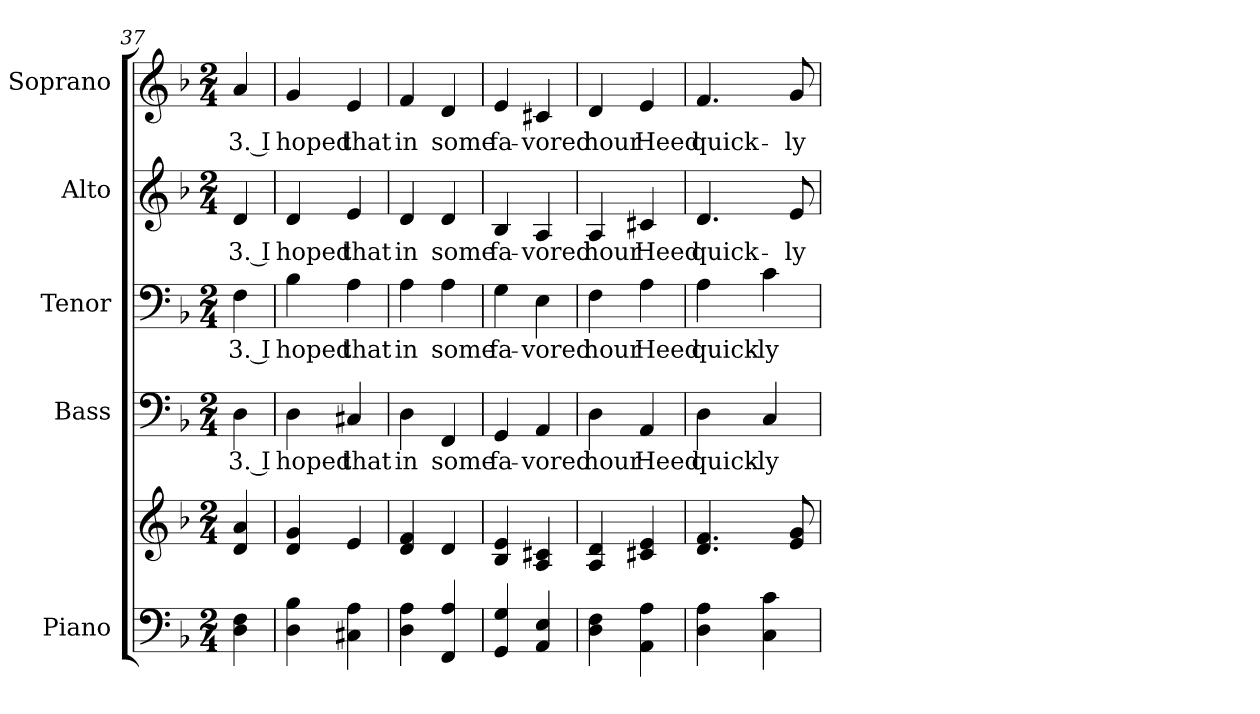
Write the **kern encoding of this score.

**kern	**kern	**kern	**text	**kern	**text	**kern	**text	**kern	**text
*part5	*part5	*part4	*part4	*part3	*part3	*part2	*part2	*part1	*part1
*staff6	*staff5	*staff4	*staff4	*staff3	*staff3	*staff2	*staff2	*staff1	*staff1
*I"Piano	*	*I"Bass	*	*I"Tenor	*	*I"Alto	*	*I"Soprano	*
*I'Pno.	*	*I'B.	*	*I'T.	*	*I'A.	*	*I'S.	*
*clefF4	*clefG2	*clefF4	*	*clefF4	*	*clefG2	*	*clefG2	*
*k[b-]	*k[b-]	*k[b-]	*	*k[b-]	*	*k[b-]	*	*k[b-]	*
*F:	*F:	*F:	*	*F:	*	*F:	*	*F:	*
*M2/4	*M2/4	*M2/4	*	*M2/4	*	*M2/4	*	*M2/4	*
=37	=37	=37	=37	=37	=37	=37	=37	=37	=37
!	!	!	!LO:LY:b:color=#000000	!	!	!	!	!	!
!	!	!	!	!	!LO:LY:b:color=#000000	!	!	!	!
!	!	!	!	!	!	!	!LO:LY:b:color=#000000	!	!
!	!	!	!	!	!	!	!	!	!LO:LY:b:color=#000000
4Di\ 4Fi	4di/ 4ai	4Di\	3. I	4Fi\	3. I	4di/	3. I	4ai/	3. I
=38	=38	=38	=38	=38	=38	=38	=38	=38	=38
!	!	!	!LO:LY:b:color=#000000	!	!	!	!	!	!
!	!	!	!	!	!LO:LY:b:color=#000000	!	!	!	!
!	!	!	!	!	!	!	!LO:LY:b:color=#000000	!	!
!	!	!	!	!	!	!	!	!	!LO:LY:b:color=#000000
4Di\ 4B-i	4di/ 4gi	4Di\	hoped	4B-i\	hoped	4di/	hoped	4gi/	hoped
!	!	!	!LO:LY:b:color=#000000	!	!	!	!	!	!
!	!	!	!	!	!LO:LY:b:color=#000000	!	!	!	!
!	!	!	!	!	!	!	!LO:LY:b:color=#000000	!	!
!	!	!	!	!	!	!	!	!	!LO:LY:b:color=#000000
4C#Xi\ 4Ai	4ei/	4C#Xi/	that	4Ai\	that	4ei/	that	4ei/	that
!!LO:PB:g=z
=39	=39	=39	=39	=39	=39	=39	=39	=39	=39
!	!	!	!LO:LY:b:color=#000000	!	!	!	!	!	!
!	!	!	!	!	!LO:LY:b:color=#000000	!	!	!	!
!	!	!	!	!	!	!	!LO:LY:b:color=#000000	!	!
!	!	!	!	!	!	!	!	!	!LO:LY:b:color=#000000
4Di\ 4Ai	4di/ 4fi	4Di\	in	4Ai\	in	4di/	in	4fi/	in
!	!	!	!LO:LY:b:color=#000000	!	!	!	!	!	!
!	!	!	!	!	!LO:LY:b:color=#000000	!	!	!	!
!	!	!	!	!	!	!	!LO:LY:b:color=#000000	!	!
!	!	!	!	!	!	!	!	!	!LO:LY:b:color=#000000
4FFi/ 4Ai	4di/	4FFi/	some	4Ai\	some	4di/	some	4di/	some
=40	=40	=40	=40	=40	=40	=40	=40	=40	=40
!	!	!	!LO:LY:b:color=#000000	!	!	!	!	!	!
!	!	!	!	!	!LO:LY:b:color=#000000	!	!	!	!
!	!	!	!	!	!	!	!LO:LY:b:color=#000000	!	!
!	!	!	!	!	!	!	!	!	!LO:LY:b:color=#000000
4GGi/ 4Gi	4B-i/ 4ei	4GGi/	fa-	4Gi\	fa-	4B-i/	fa-	4ei/	fa-
!	!	!	!LO:LY:b:color=#000000	!	!	!	!	!	!
!	!	!	!	!	!LO:LY:b:color=#000000	!	!	!	!
!	!	!	!	!	!	!	!LO:LY:b:color=#000000	!	!
!	!	!	!	!	!	!	!	!	!LO:LY:b:color=#000000
4AAi/ 4Ei	4Ai/ 4c#Xi	4AAi/	-vored	4Ei\	-vored	4Ai/	-vored	4c#Xi/	-vored
=41	=41	=41	=41	=41	=41	=41	=41	=41	=41
!	!	!	!LO:LY:b:color=#000000	!	!	!	!	!	!
!	!	!	!	!	!LO:LY:b:color=#000000	!	!	!	!
!	!	!	!	!	!	!	!LO:LY:b:color=#000000	!	!
!	!	!	!	!	!	!	!	!	!LO:LY:b:color=#000000
4Di\ 4Fi	4Ai/ 4di	4Di\	hour	4Fi\	hour	4Ai/	hour	4di/	hour
!	!	!	!LO:LY:b:color=#000000	!	!	!	!	!	!
!	!	!	!	!	!LO:LY:b:color=#000000	!	!	!	!
!	!	!	!	!	!	!	!LO:LY:b:color=#000000	!	!
!	!	!	!	!	!	!	!	!	!LO:LY:b:color=#000000
4AAi\ 4Ai	4c#Xi/ 4ei	4AAi/	Heed	4Ai\	Heed	4c#Xi/	Heed	4ei/	Heed
!!LO:PB:g=z
=42	=42	=42	=42	=42	=42	=42	=42	=42	=42
!	!	!	!LO:LY:b:color=#000000	!	!	!	!	!	!
!	!	!	!	!	!LO:LY:b:color=#000000	!	!	!	!
!	!	!	!	!	!	!	!LO:LY:b:color=#000000	!	!
!	!	!	!	!	!	!	!	!	!LO:LY:b:color=#000000
4Di\ 4Ai	4.di/ 4.fi	4Di\	quick-	4Ai\	quick-	4.di/	quick-	4.fi/	quick-
!	!	!	!LO:LY:b:color=#000000	!	!	!	!	!	!
!	!	!	!	!	!LO:LY:b:color=#000000	!	!	!	!
4Ci\ 4ci	.	4Ci/	-ly	4ci\	-ly	.	.	.	.
!	!	!	!	!	!	!	!LO:LY:b:color=#000000	!	!
!	!	!	!	!	!	!	!	!	!LO:LY:b:color=#000000
.	8ei/ 8gi	.	.	.	.	8ei/	-ly	8gi/	-ly
=	=	=	=	=	=	=	=	=	=
*-	*-	*-	*-	*-	*-	*-	*-	*-	*-
